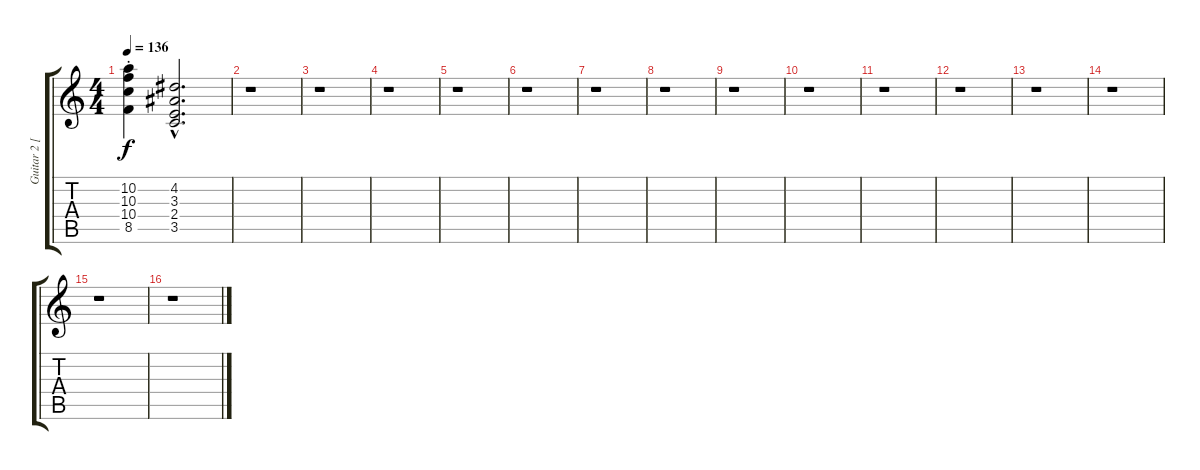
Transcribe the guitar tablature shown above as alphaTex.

\track ("Guitar 2 [Horna Arr. for Guitar]" "Guitar 2 [") {instrument electricguitarclean}
\staff {score tabs}
\tuning (E4 B3 G3 D3 A2 E2) {hide}
\ts (4 4)
\tempo 136
\clef g2
\ks c
(10.2{st} 10.3{st} 10.4{st} 8.5{st}).4{dy f} (4.2{hac} 3.3{hac} 2.4{hac} 3.5{hac}).2{d} |
r.1 |
r.1 |
r.1 |
r.1 |
r.1 |
r.1 |
r.1 |
r.1 |
r.1 |
r.1 |
r.1 |
r.1 |
r.1 |
r.1 |
r.1
